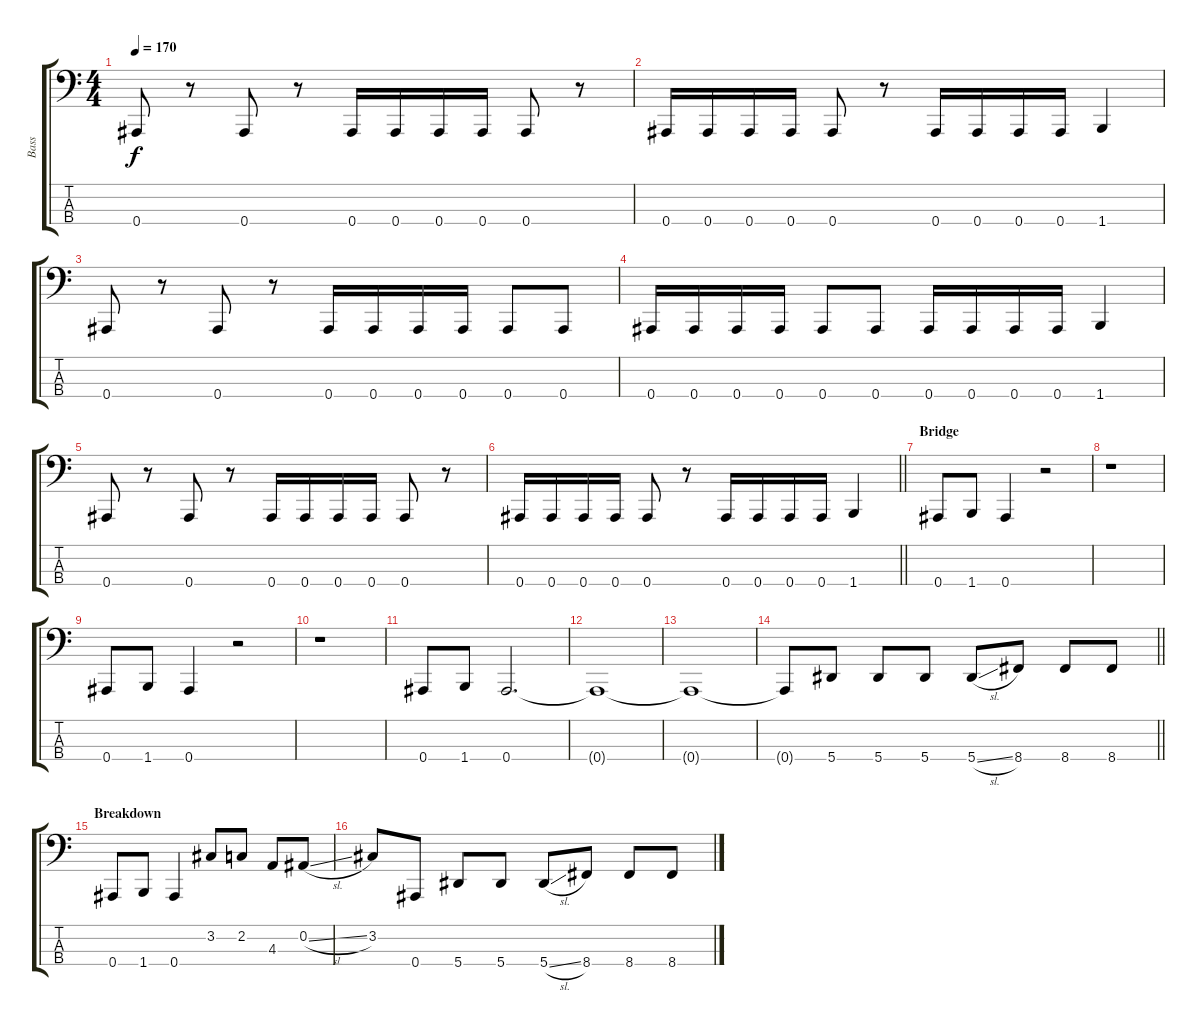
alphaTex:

\track ("Bass" "Bass") {instrument electricbasspick}
\staff {score tabs}
\tuning (Eb2 Bb1 F1 Bb0) {hide}
\ts (4 4)
\tempo 170
\clef f4
\ks c
0.4.8{dy f} r.8 0.4.8 r.8 0.4.16 0.4.16 0.4.16 0.4.16 0.4.8 r.8 |
0.4.16 0.4.16 0.4.16 0.4.16 0.4.8 r.8 0.4.16 0.4.16 0.4.16 0.4.16 1.4.4 |
0.4.8 r.8 0.4.8 r.8 0.4.16 0.4.16 0.4.16 0.4.16 0.4.8 0.4.8 |
0.4.16 0.4.16 0.4.16 0.4.16 0.4.8 0.4.8 0.4.16 0.4.16 0.4.16 0.4.16 1.4.4 |
0.4.8 r.8 0.4.8 r.8 0.4.16 0.4.16 0.4.16 0.4.16 0.4.8 r.8 |
\barLineRight lightlight
0.4.16 0.4.16 0.4.16 0.4.16 0.4.8 r.8 0.4.16 0.4.16 0.4.16 0.4.16 1.4.4 |
\section ("" "Bridge")
0.4.8 1.4.8 0.4.4 r.2 |
r.1 |
0.4.8 1.4.8 0.4.4 r.2 |
r.1 |
0.4.8 1.4.8 0.4.2{d} |
0.4{t}.1 |
0.4{t}.1 |
\barLineRight lightlight
0.4{t}.8 5.4.8 5.4.8 5.4.8 5.4{sl}.8 8.4.8 8.4.8 8.4.8 |
\section ("" "Breakdown")
0.4.8 1.4.8 0.4.4 3.2.8 2.2.8 4.3.8 0.2{sl}.8 |
3.2.8 0.4.8 5.4.8 5.4.8 5.4{sl}.8 8.4.8 8.4.8 8.4.8
